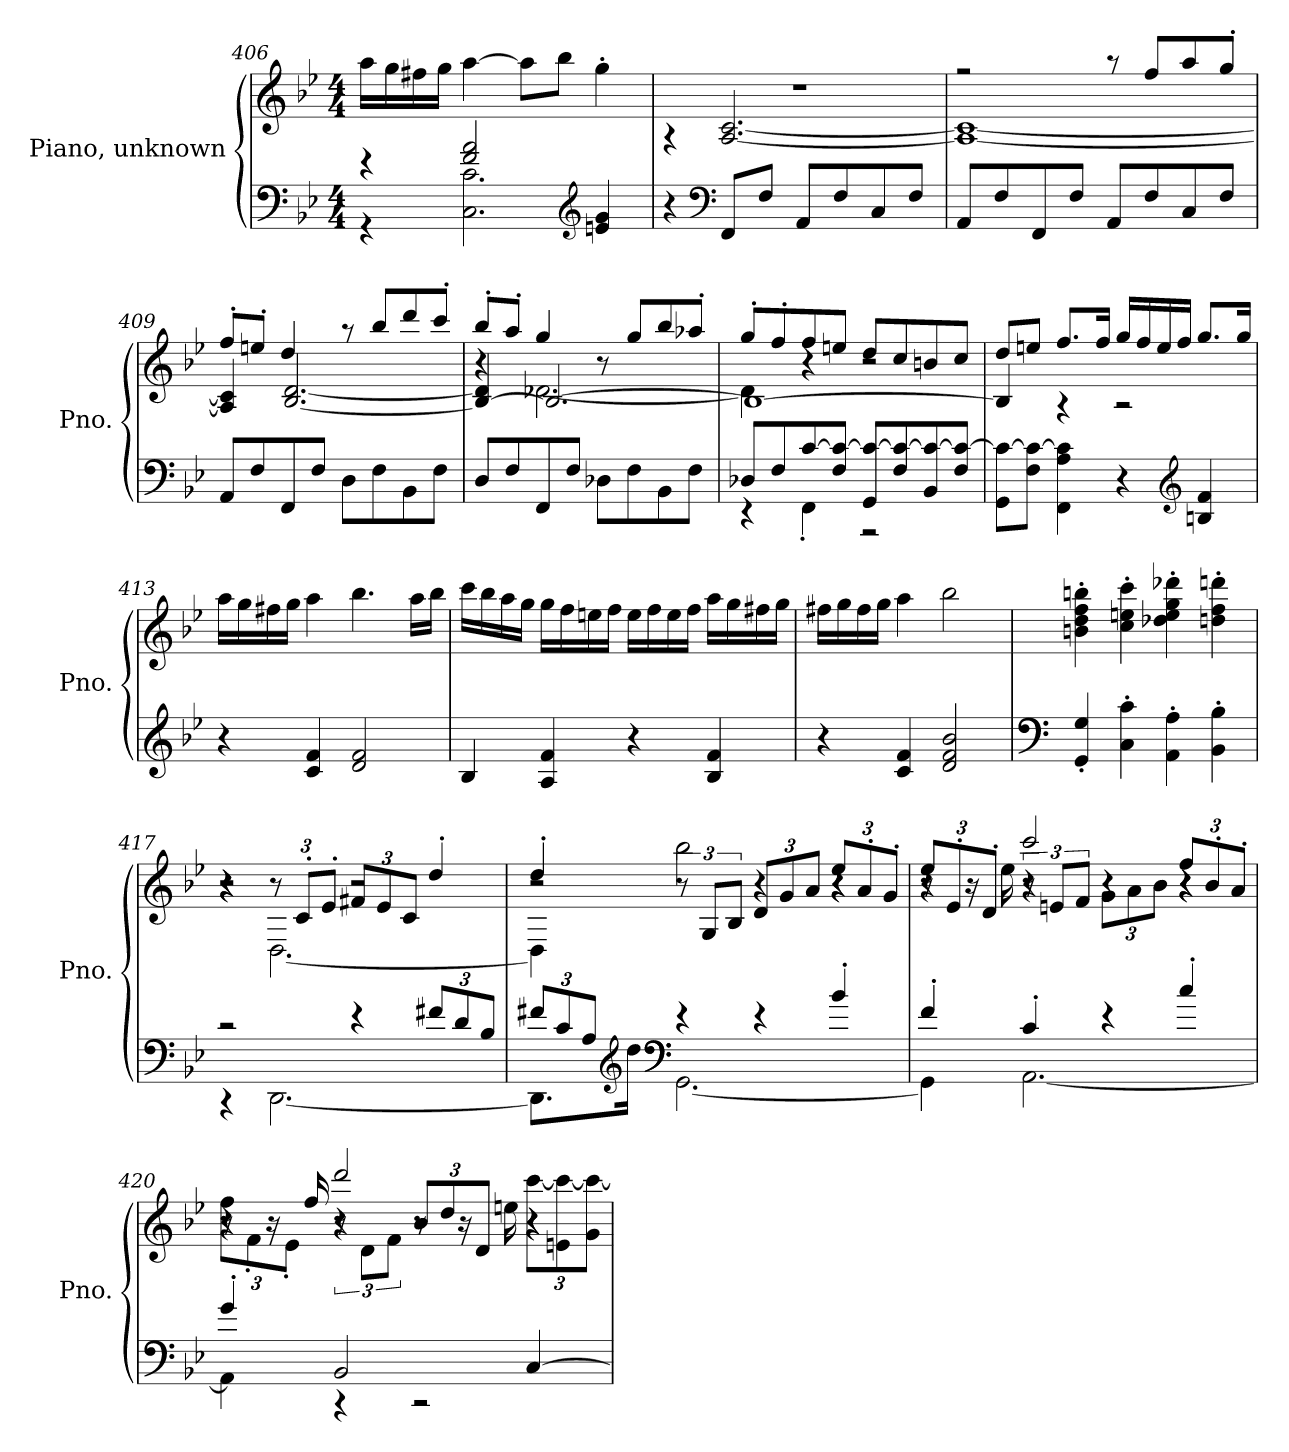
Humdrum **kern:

**kern	**kern
*part1	*part1
*staff2	*staff1
*I"Piano, unknown	*
*I'Pno.	*
!!LO:LB:g=z
*clefF4	*clefG2
*k[b-e-]	*k[b-e-]
*M4/4	*M4/4
=406	=406
*^	*
4r	4r	16aa\LL
.	.	16gg\
.	.	16ff#X\
.	.	16gg\JJ
2f/ 2a/	2.C\ 2.c\	[4aa\
.	.	8aa\L]
.	.	8bb-\J
*clefG2	*	*
4en/ 4g/	.	4gg'\
*v	*v	*
=407	=407
*	*^
4r	1r	4r
*clefF4	*	*
8FF/L	.	[2.A/ [2.c/
8F/J	.	.
8AA/L	.	.
8F/	.	.
8C/	.	.
8F/J	.	.
=408	=408	=408
8AA/L	2r	1A_ 1c_
8F/	.	.
8FF/	.	.
8F/J	.	.
8AA/L	8r	.
8F/	8ff/L	.
8C/	8aa/	.
8F/J	8gg'/J	.
=409	=409	=409
8AA/L	8ff'/L	4A/] 4c/]
8F/	8een'/J	.
8FF/	4dd/	[2.B-/ [2.d/
8F/J	.	.
8D\L	8r	.
8F\	8bb-/L	.
8BB-\	8ddd/	.
8F\J	8ccc'/J	.
!!LO:LB:g=z
=410	=410	=410
*	*	*^
8D/L	8bb-'/L	4r	4B-/_ 4d/]
8F/	8aa'/J	.	.
8FF/	4gg/	[2.d-X\	2.B-/_
8F/J	.	.	.
8D-X\L	8r	.	.
8F\	8gg/L	.	.
8BB-\	8bb-/	.	.
8F\J	8aa-X'/J	.	.
=411	=411	=411	=411
*^	*	*	*
8D-X/L	4r	8gg'/L	4d-\]	1B-_
8F/	.	8ff'/	.	.
[8c/	4FF'\	8ff/	4r	.
8F/ 8c/_J	.	8een/J	.	.
8GG/ 8c/_L	2r	8dd/L	2r	.
8F/ 8c/_	.	8cc/	.	.
8BB-/ 8c/_	.	8bn/	.	.
8F/ 8c/_J	.	8cc/J	.	.
*v	*v	*	*	*
*	*	*v	*v
=412	=412	=412
8GG\ 8c\_L	8dd/L	4B-/]
8F\ 8c\_J	8een/J	.
4FF\ 4A\ 4c\]	8.ff/L	4r
.	16ff/Jk	.
4r	16gg/LL	2r
.	16ff/	.
.	16ee/	.
.	16ff/JJ	.
*clefG2	*	*
4Bn/ 4f/	8.gg/L	.
.	16gg/Jk	.
*	*v	*v
!!LO:LB:g=z
=413	=413
4r	16aa\LL
.	16gg\
.	16ff#X\
.	16gg\JJ
4c/ 4f/	4aa\
2d/ 2f/	4.bb-\
.	16aa\LL
.	16bb-\JJ
=414	=414
4B-/	16ccc\LL
.	16bb-\
.	16aa\
.	16gg\JJ
4A/ 4f/	16gg\LL
.	16ff\
.	16een\
.	16ff\JJ
4r	16ee\LL
.	16ff\
.	16ee\
.	16ff\JJ
4B-/ 4f/	16aa\LL
.	16gg\
.	16ff#X\
.	16gg\JJ
=415	=415
4r	16ff#X\LL
.	16gg\
.	16ff#\
.	16gg\JJ
4c/ 4f/	4aa\
2d/ 2f/ 2b-/	2bb-\
=416	=416
*clefF4	*
4GG/' 4G/'	4bn\' 4dd\' 4ff\' 4bbn\'
4C\' 4c\'	4cc\' 4een\' 4ccc\'
4AA\' 4A\'	4dd-X\' 4ee\' 4gg\' 4ddd-X\'
4BB-\' 4B-\'	4ddn\' 4ff\' 4dddn\'
!!LO:PB:g=z
=417	=417
*^	*^
*	*	*	*^
2r	4r	2r	4r	4r
.	[2.DD\	.	[2.D\	12r
.	.	.	.	12c'/L
.	.	.	.	12e-'/J
*	*	*Xbrackettup	*	*
4r	.	12f#X/L	.	2r
.	.	12e-/	.	.
.	.	12c/J	.	.
*Xbrackettup	*	*	*	*
12f#X/L	.	4dd'/	.	.
12d/	.	.	.	.
12B-/J	.	.	.	.
=418	=418	=418	=418	=418
12f#X/L	8.DD\L]	2r	4D\]	4dd'/
12c/	.	.	.	.
12A/J	.	.	.	.
*clefG2	*	*	*	*
.	16dd\Jk	.	.	.
*clefF4	*	*	*	*
*	*	*	*	*brackettup
4r	[2.GG\	.	2bb-\	12r
.	.	.	.	12G/L
.	.	.	.	12B-/J
*	*	*Xbrackettup	*	*
4r	.	12d/L	.	4r
.	.	12g/	.	.
.	.	12a/J	.	.
4b-'/	.	4r	4r	12ee-/L
.	.	.	.	12a'/
.	.	.	.	12g'/J
!!LO:LB:g=z	!!	!!
=419	=419	=419	=419	=419
4f'/	4GG\]	4r	8r	12ee-/L
.	.	.	.	12e-'/
.	.	.	16r	.
.	.	.	.	12d'/J
.	.	.	16ee-\	.
*	*	*	*	*brackettup
4c'/	[2.AA\	2ccc/	4r	12r
.	.	.	.	12en/L
.	.	.	.	12f/J
*	*	*	*Xbrackettup	*
4r	.	.	12g\L	4r
.	.	.	12a\	.
.	.	.	12b-\J	.
4cc'/	.	4r	4r	12ff/L
.	.	.	.	12b-'/
.	.	.	.	12a'/J
=420	=420	=420	=420	=420
4g'/	4AA\]	4r	12ff\L	8r
.	.	.	12f'\	.
.	.	.	.	16r
.	.	.	12e-'\J	.
.	.	.	.	16ff/
*	*	*	*brackettup	*
2BB-/	4r	2ddd/	12r	4r
.	.	.	12d\L	.
.	.	.	12f\J	.
*	*	*	*	*Xbrackettup
.	2r	.	8r	12b-/L
.	.	.	.	12dd/
.	.	.	16r	.
.	.	.	.	12d/J
.	.	.	16een\	.
[4C/	.	4r	[12ccc\L	4r
.	.	.	12en\ 12ccc\_	.
.	.	.	12g\ 12ccc\_J	.
*v	*v	*	*	*
*	*v	*v	*v
=	=
*-	*-
